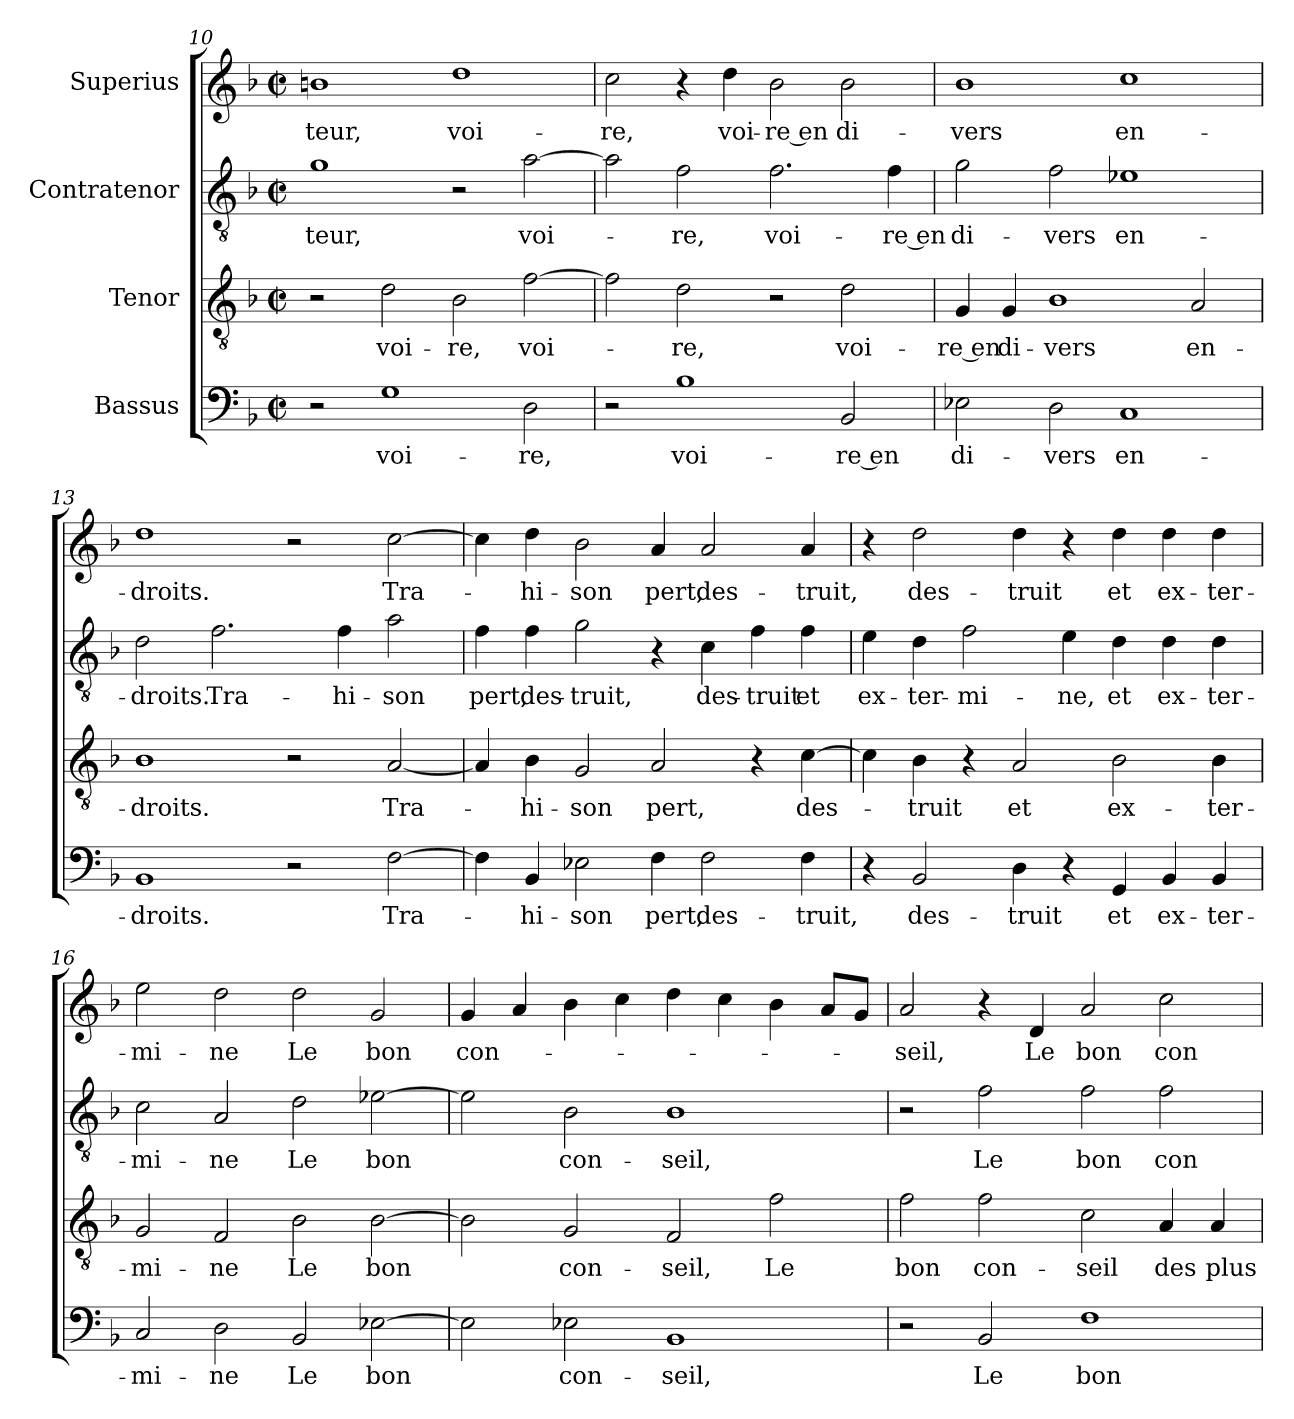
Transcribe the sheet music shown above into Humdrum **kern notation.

**kern	**text	**kern	**text	**kern	**text	**kern	**text
*part4	*part4	*part3	*part3	*part2	*part2	*part1	*part1
*staff4	*staff4	*staff3	*staff3	*staff2	*staff2	*staff1	*staff1
*I"Bassus	*	*I"Tenor	*	*I"Contratenor	*	*I"Superius	*
*clefF4	*	*clefGv2	*	*clefGv2	*	*clefG2	*
*k[b-]	*	*k[b-]	*	*k[b-]	*	*k[b-]	*
*F:	*	*F:	*	*F:	*	*F:	*
*M2/2	*	*M2/2	*	*M2/2	*	*M2/2	*
*met(c|)	*	*met(c|)	*	*met(c|)	*	*met(c|)	*
=10	=10	=10	=10	=10	=10	=10	=10
2r	.	2r	.	1g\	-teur,	1bn\	-teur,
1G\	voi-	2d\	voi-	.	.	.	.
.	.	2B-\	-re,	2r	.	1dd\	voi-
2D\	-re,	[2f\	voi-	[2a\	voi-	.	.
=11	=11	=11	=11	=11	=11	=11	=11
2r	.	2f\]	.	2a\]	.	2cc\	-re,
1B-\	voi-	2d\	-re,	2f\	-re,	4r	.
.	.	.	.	.	.	4dd\	voi-
.	.	2r	.	2.f\	voi-	2b-\	-re en
2BB-/	-re en	2d\	voi-	.	.	2b-\	di-
.	.	.	.	4f\	-re en	.	.
=12	=12	=12	=12	=12	=12	=12	=12
2E-X\	di-	4G/	-re en	2g\	di-	1b-\	-vers
.	.	4G/	di-	.	.	.	.
2D\	-vers	1B-\	-vers	2f\	-vers	.	.
1C/	en-	.	.	1e-X\	en-	1cc\	en-
.	.	2A/	en-	.	.	.	.
=13	=13	=13	=13	=13	=13	=13	=13
1BB-/	-droits.	1B-\	-droits.	2d\	-droits.	1dd\	-droits.
.	.	.	.	2.f\	Tra-	.	.
2r	.	2r	.	.	.	2r	.
.	.	.	.	4f\	-hi-	.	.
[2F\	Tra-	[2A/	Tra-	2a\	-son	[2cc\	Tra-
!!LO:LB:g=z
=14	=14	=14	=14	=14	=14	=14	=14
4F\]	.	4A/]	.	4f\	pert,	4cc\]	.
4BB-/	-hi-	4B-\	-hi-	4f\	des-	4dd\	-hi-
2E-X\	-son	2G/	-son	2g\	-truit,	2b-\	-son
4F\	pert,	2A/	pert,	4r	.	4a/	pert,
2F\	des-	.	.	4c\	des-	2a/	des-
.	.	4r	.	4f\	-truit	.	.
4F\	-truit,	[4c\	des-	4f\	et	4a/	-truit,
=15	=15	=15	=15	=15	=15	=15	=15
4r	.	4c\]	.	4e\	ex-	4r	.
2BB-/	des-	4B-\	-truit	4d\	-ter-	2dd\	des-
.	.	4r	.	2f\	-mi-	.	.
4D\	-truit	2A/	et	.	.	4dd\	-truit
4r	.	.	.	4e\	-ne,	4r	.
4GG/	et	2B-\	ex-	4d\	et	4dd\	et
4BB-/	ex-	.	.	4d\	ex-	4dd\	ex-
4BB-/	-ter-	4B-\	-ter-	4d\	-ter-	4dd\	-ter-
=16	=16	=16	=16	=16	=16	=16	=16
2C/	-mi-	2G/	-mi-	2c\	-mi-	2ee\	-mi-
2D\	-ne	2F/	-ne	2A/	-ne	2dd\	-ne
2BB-/	Le	2B-\	Le	2d\	Le	2dd\	Le
[2E-X\	bon	[2B-\	bon	[2e-X\	bon	2g/	bon
!!LO:PB:g=z
=17	=17	=17	=17	=17	=17	=17	=17
2E-\]	.	2B-\]	.	2e-\]	.	4g/	con-
.	.	.	.	.	.	4a/	.
2E-X\	con-	2G/	con-	2B-\	con-	4b-\	.
.	.	.	.	.	.	4cc\	.
1BB-/	-seil,	2F/	-seil,	1B-\	-seil,	4dd\	.
.	.	.	.	.	.	4cc\	.
.	.	2f\	Le	.	.	4b-\	.
.	.	.	.	.	.	8a/L	.
.	.	.	.	.	.	8g/J	.
=18	=18	=18	=18	=18	=18	=18	=18
2r	.	2f\	bon	2r	.	2a/	-seil,
2BB-/	Le	2f\	con-	2f\	Le	4r	.
.	.	.	.	.	.	4d/	Le
1F\	bon	2c\	-seil	2f\	bon	2a/	bon
.	.	4A/	des	2f\	con-	2cc\	con-
.	.	4A/	plus	.	.	.	.
=	=	=	=	=	=	=	=
*-	*-	*-	*-	*-	*-	*-	*-
